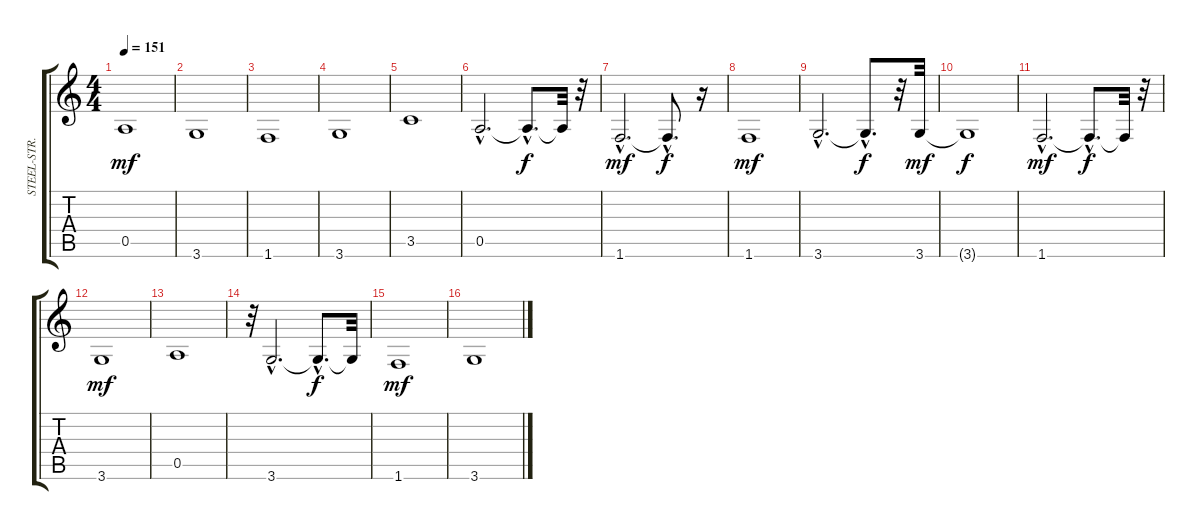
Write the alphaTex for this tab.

\track ("STEEL-STR.GT. THUMB " "STEEL-STR.") {instrument acousticguitarsteel}
\staff {score tabs}
\tuning (E4 B3 G3 D3 A2 E2) {hide}
\ts (4 4)
\tempo 151
\clef g2
\ks c
0.5.1{dy mf} |
3.6.1 |
1.6.1 |
3.6.1 |
3.5.1 |
0.5{hac}.2{d} 0.5{hac t}.8{d dy f} 0.5{t}.32 r.32 |
1.6{hac}.2{d dy mf} 1.6{hac t}.8{d dy f} r.16 |
1.6.1{dy mf} |
3.6{hac}.2{d} 3.6{hac t}.8{d dy f} r.32 3.6.32{dy mf} |
3.6{t}.1{dy f} |
1.6{hac}.2{d dy mf} 1.6{hac t}.8{d dy f} 1.6{t}.32 r.32 |
3.6.1{dy mf} |
0.5.1 |
r.32 3.6{hac}.2{d} 3.6{hac t}.8{d dy f} 3.6{t}.32 |
1.6.1{dy mf} |
3.6.1
